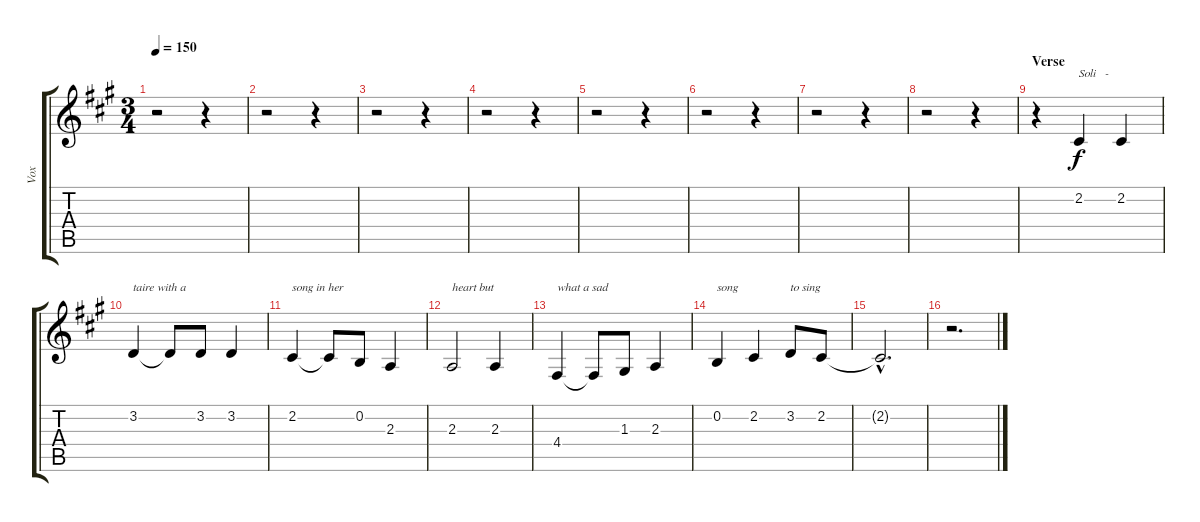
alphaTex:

\track ("Vox" "Vox") {instrument violin}
\staff {score tabs}
\tuning (E4 B3 G3 D3 A2 E2) {hide}
\ts (3 4)
\tempo 150
\clef g2
\ks f#minor
r.2{dy f instrument violin} r.4 |
r.2 r.4 |
r.2 r.4 |
r.2 r.4 |
r.2 r.4 |
r.2 r.4 |
r.2 r.4 |
r.2 r.4 |
\section ("" "Verse")
r.4 2.2.4{txt "Soli   -"} 2.2.4 |
3.2.4{txt "taire with a"} 3.2{t}.8 3.2.8 3.2.4 |
2.2.4{txt "song in her"} 2.2{t}.8 0.2.8 2.3.4 |
2.3.2{txt "heart but"} 2.3.4 |
4.4.4{txt "what a sad "} 4.4{t}.8 1.3.8 2.3.4 |
0.2.4{txt "song"} 2.2.4 3.2.8{txt "to sing"} 2.2.8 |
2.2{hac t}.2{d} |
r.2{d}
